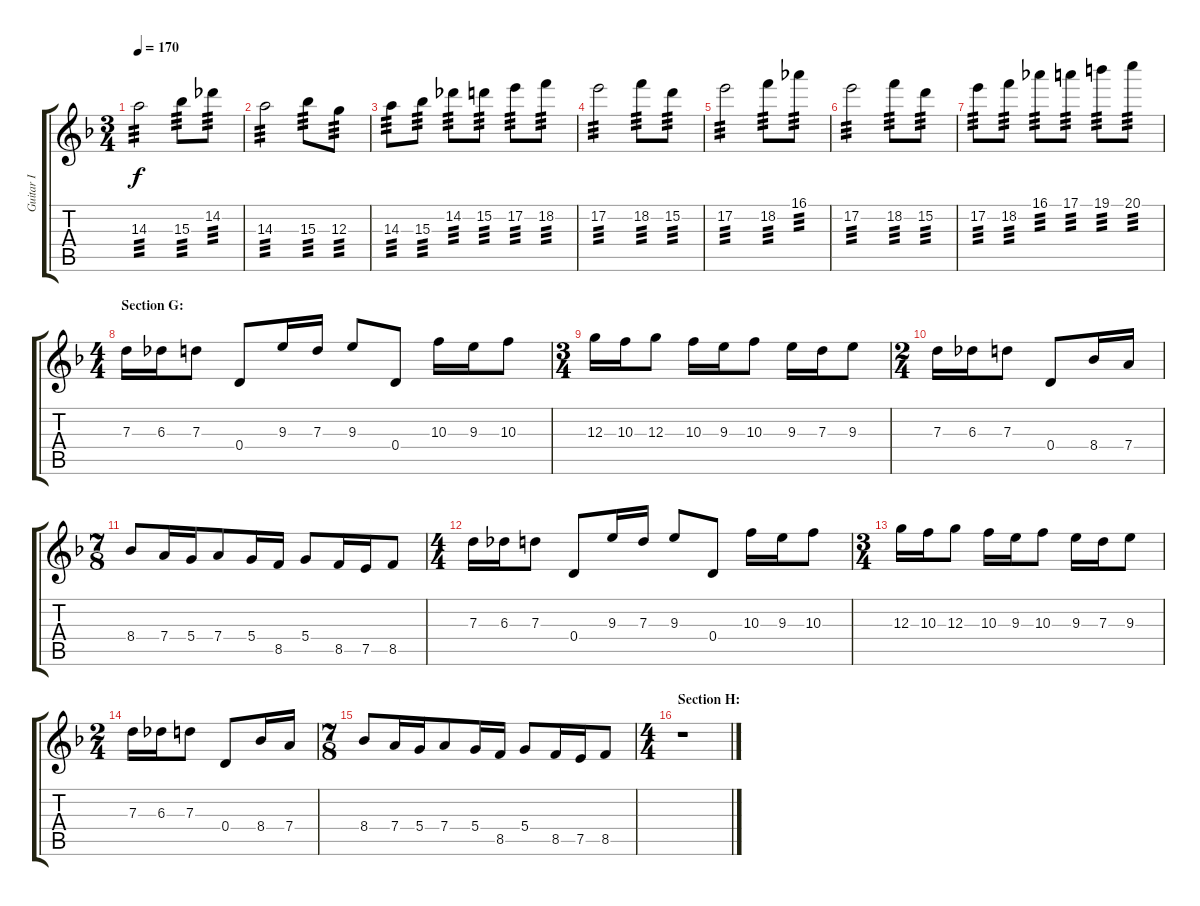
\track ("Guitar I" "Guitar I") {instrument overdrivenguitar}
\staff {score tabs}
\tuning (E4 B3 G3 D3 A2 E2) {hide}
\ts (3 4)
\tempo 170
\clef g2
\ks f
14.3.2{tp 3 dy f} 15.3.8{tp 3} 14.2.8{tp 3} |
14.3.2{tp 3} 15.3.8{tp 3} 12.3.8{tp 3} |
14.3.8{tp 3} 15.3.8{tp 3} 14.2.8{tp 3} 15.2.8{tp 3} 17.2.8{tp 3} 18.2.8{tp 3} |
17.2.2{tp 3} 18.2.8{tp 3} 15.2.8{tp 3} |
17.2.2{tp 3} 18.2.8{tp 3} 16.1.8{tp 3} |
17.2.2{tp 3} 18.2.8{tp 3} 15.2.8{tp 3} |
17.2.8{tp 3} 18.2.8{tp 3} 16.1.8{tp 3} 17.1.8{tp 3} 19.1.8{tp 3} 20.1.8{tp 3} |
\ts (4 4)
\section ("" "Section G:")
7.3.16 6.3.16 7.3.8 0.4.8 9.3.16 7.3.16 9.3.8 0.4.8 10.3.16 9.3.16 10.3.8 |
\ts (3 4)
12.3.16 10.3.16 12.3.8 10.3.16 9.3.16 10.3.8 9.3.16 7.3.16 9.3.8 |
\ts (2 4)
7.3.16 6.3.16 7.3.8 0.4.8 8.4.16 7.4.16 |
\ts (7 8)
8.4.8 7.4.16 5.4.16 7.4.8 5.4.16 8.5.16 5.4.8 8.5.16 7.5.16 8.5.8 |
\ts (4 4)
7.3.16 6.3.16 7.3.8 0.4.8 9.3.16 7.3.16 9.3.8 0.4.8 10.3.16 9.3.16 10.3.8 |
\ts (3 4)
12.3.16 10.3.16 12.3.8 10.3.16 9.3.16 10.3.8 9.3.16 7.3.16 9.3.8 |
\ts (2 4)
7.3.16 6.3.16 7.3.8 0.4.8 8.4.16 7.4.16 |
\ts (7 8)
8.4.8 7.4.16 5.4.16 7.4.8 5.4.16 8.5.16 5.4.8 8.5.16 7.5.16 8.5.8 |
\ts (4 4)
\section ("" "Section H:")
r.1
